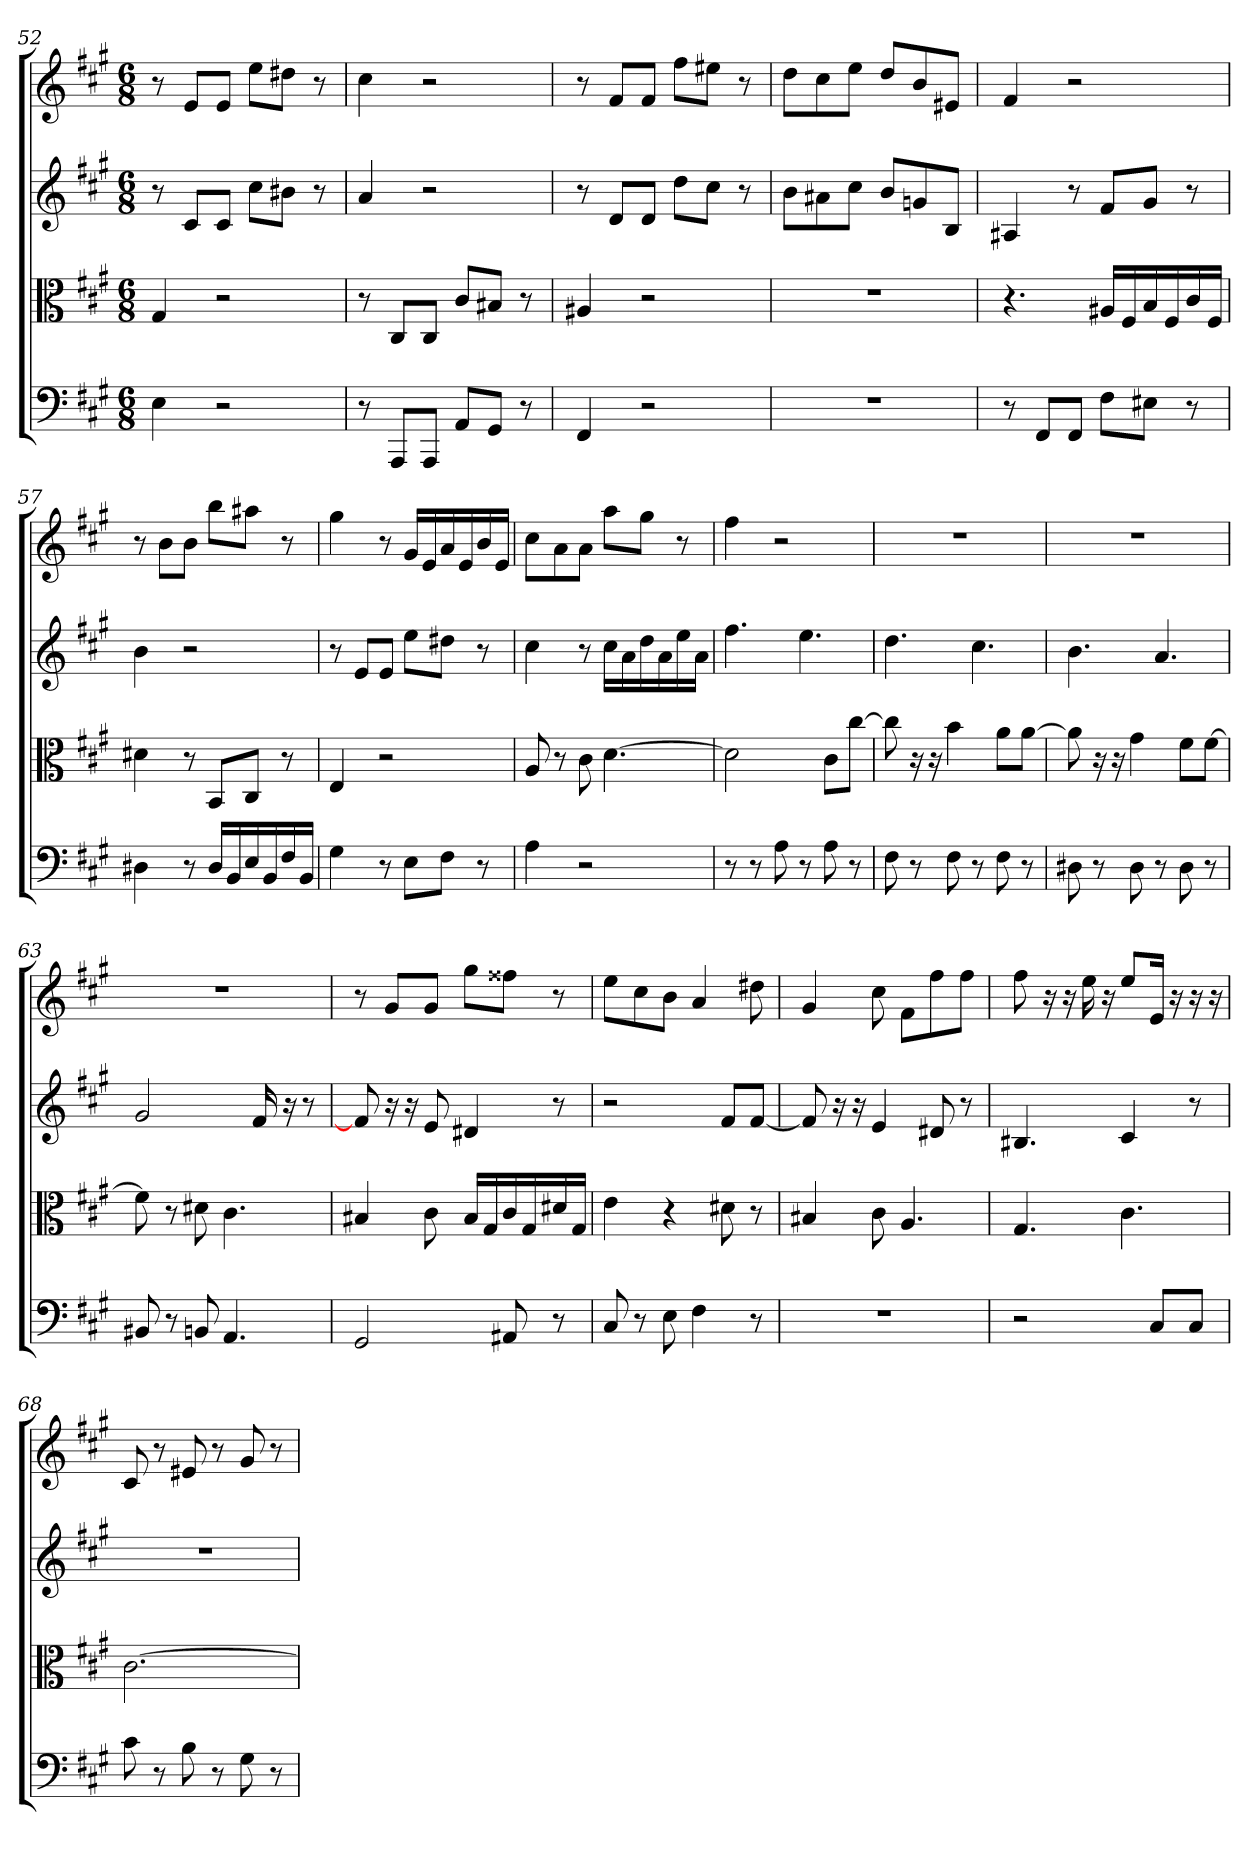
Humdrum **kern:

**kern	**kern	**kern	**kern
*part4	*part3	*part2	*part1
*staff4	*staff3	*staff2	*staff1
*clefF4	*clefC3	*clefG2	*clefG2
*k[f#c#g#]	*k[f#c#g#]	*k[f#c#g#]	*k[f#c#g#]
*A:	*A:	*A:	*A:
*M6/8	*M6/8	*M6/8	*M6/8
=52	=52	=52	=52
4E	4G#	8r	8r
.	.	8c#/L	8e/L
2r	2r	8c#/J	8e/J
.	.	8cc#\L	8ee\L
.	.	8b#X\J	8dd#X\J
.	.	8r	8r
=53	=53	=53	=53
8r	8r	4a	4cc#
8AAA/L	8C#/L	.	.
8AAA/J	8C#/J	2r	2r
8AA/L	8c#/L	.	.
8GG#/J	8B#X/J	.	.
8r	8r	.	.
=54	=54	=54	=54
4FF#	4A#X	8r	8r
.	.	8d/L	8f#/L
2r	2r	8d/J	8f#/J
.	.	8dd\L	8ff#\L
.	.	8cc#\J	8ee#X\J
.	.	8r	8r
=55	=55	=55	=55
2.r	2.r	8b\L	8dd\L
.	.	8a#X\	8cc#\
.	.	8cc#\J	8ee\J
.	.	8b/L	8dd/L
.	.	8gn/	8b/
.	.	8B/J	8e#X/J
=56	=56	=56	=56
8r	4.r	4A#X	4f#
8FF#/L	.	.	.
8FF#/J	.	8r	2r
8F#\L	16A#X/LL	8f#/L	.
.	16F#/	.	.
8E#X\J	16B/	8g#/J	.
.	16F#/	.	.
8r	16c#/	8r	.
.	16F#/JJ	.	.
=57	=57	=57	=57
4D#X	4d#X	4b	8r
.	.	.	8b\L
8r	8r	2r	8b\J
16D#/LL	8BB/L	.	8bb\L
16BB/	.	.	.
16E/	8C#/J	.	8aa#X\J
16BB/	.	.	.
16F#/	8r	.	8r
16BB/JJ	.	.	.
=58	=58	=58	=58
4G#	4E	8r	4gg#
.	.	8e/L	.
8r	2r	8e/J	8r
8E\L	.	8ee\L	16g#/LL
.	.	.	16e/
8F#\J	.	8dd#X\J	16a/
.	.	.	16e/
8r	.	8r	16b/
.	.	.	16e/JJ
=59	=59	=59	=59
4A	8A	4cc#	8cc#\L
.	8r	.	8a\
2r	8c#	8r	8a\J
.	[4.d	16cc#\LL	8aa\L
.	.	16a\	.
.	.	16dd\	8gg#\J
.	.	16a\	.
.	.	16ee\	8r
.	.	16a\JJ	.
=60	=60	=60	=60
8r	2d]	4.ff#	4ff#
8r	.	.	.
8A	.	.	2r
8r	.	4.ee	.
8A	8c#\L	.	.
8r	[8cc#\J	.	.
=61	=61	=61	=61
8F#	8cc#]	4.dd	2.r
8r	16r	.	.
.	16r	.	.
8F#	4b	.	.
8r	.	4.cc#	.
8F#	8a\L	.	.
8r	[8a\J	.	.
=62	=62	=62	=62
8D#X	8a]	4.b	2.r
8r	16r	.	.
.	16r	.	.
8D#	4g#	.	.
8r	.	4.a	.
8D#	8f#\L	.	.
8r	[8f#\J	.	.
=63	=63	=63	=63
8BB#X	8f#]	2g#	2.r
8r	8r	.	.
8BBn	8d#X	.	.
4.AA	4.c#	.	.
.	.	16f#	.
.	.	16r	.
.	.	8r	.
=64	=64	=64	=64
2GG#	4B#X	8f#]	8r
.	.	16r	8g#/L
.	.	16r	.
.	8c#	8e	8g#/J
.	16B#/LL	4d#X	8gg#\L
.	16G#/	.	.
8AA#X	16c#/	.	8ff##X\J
.	16G#/	.	.
8r	16d#X/	8r	8r
.	16G#/JJ	.	.
=65	=65	=65	=65
8C#	4e	2r	8ee\L
8r	.	.	8cc#\
8E	4r	.	8b\J
4F#	.	.	4a
.	8d#X	8f#/L	.
8r	8r	[8f#/J	8dd#X
=66	=66	=66	=66
2.r	4B#X	8f#]	4g#
.	.	16r	.
.	.	16r	.
.	8c#	4e	8cc#
.	4.A	.	8f#\L
.	.	8d#X	8ff#\
.	.	8r	8ff#\J
=67	=67	=67	=67
2r	4.G#	4.B#X	8ff#
.	.	.	16r
.	.	.	16r
.	.	.	16ee
.	.	.	16r
.	4.c#	4c#	8ee/L
8C#/L	.	.	16e/Jk
.	.	.	16r
8C#/J	.	8r	16r
.	.	.	16r
=68	=68	=68	=68
8c#	[2.c#	2.r	8c#
8r	.	.	8r
8B	.	.	8e#X
8r	.	.	8r
8G#	.	.	8g#
8r	.	.	8r
=	=	=	=
*-	*-	*-	*-
